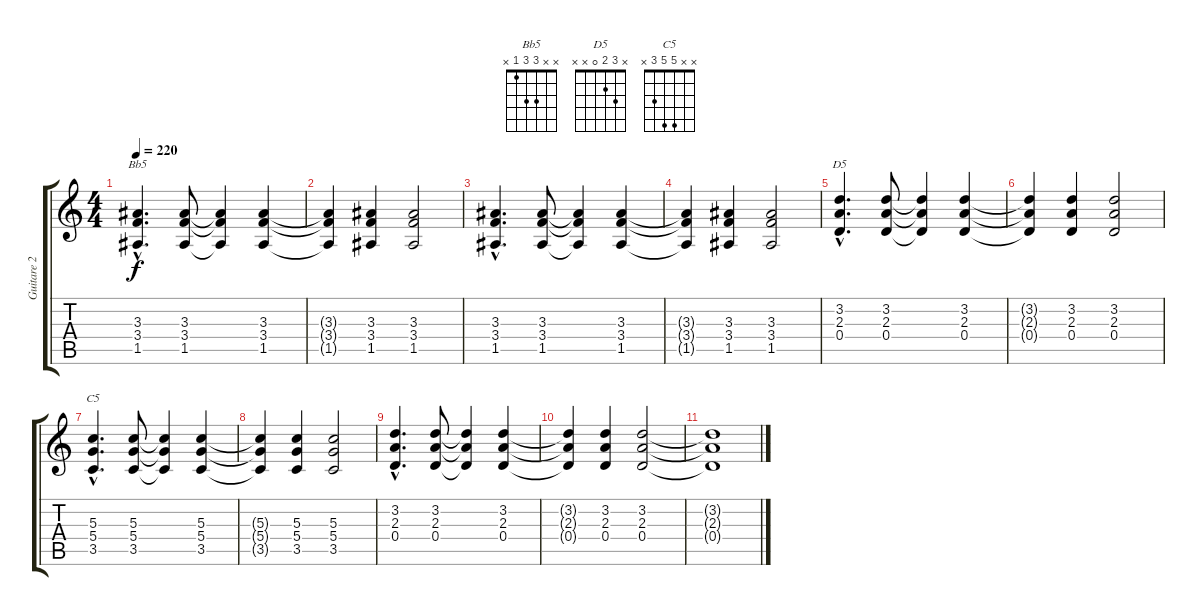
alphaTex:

\track ("Guitare 2" "Guitare 2") {instrument distortionguitar}
\staff {score tabs}
\tuning (E4 B3 G3 D3 A2 E2) {hide}
\chord ("Bb5" x x 3 3 1 x)
\chord ("D5" x 3 2 0 x x)
\chord ("C5" x x 5 5 3 x)
\ts (4 4)
\tempo 220
\clef g2
\ks c
(3.3{hac} 3.4{hac} 1.5{hac}).4{d ch "Bb5" dy f} (3.3 3.4 1.5).8 (3.3{t} 3.4{t} 1.5{t}).4 (3.3 3.4 1.5).4 |
(3.3{t} 3.4{t} 1.5{t}).4 (3.3 3.4 1.5).4 (3.3 3.4 1.5).2 |
(3.3{hac} 3.4{hac} 1.5{hac}).4{d} (3.3 3.4 1.5).8 (3.3{t} 3.4{t} 1.5{t}).4 (3.3 3.4 1.5).4 |
(3.3{t} 3.4{t} 1.5{t}).4 (3.3 3.4 1.5).4 (3.3 3.4 1.5).2 |
(3.2{hac} 2.3{hac} 0.4{hac}).4{d ch "D5"} (3.2 2.3 0.4).8 (3.2{t} 2.3{t} 0.4{t}).4 (3.2 2.3 0.4).4 |
(3.2{t} 2.3{t} 0.4{t}).4 (3.2 2.3 0.4).4 (3.2 2.3 0.4).2 |
(5.3{hac} 5.4{hac} 3.5{hac}).4{d ch "C5"} (5.3 5.4 3.5).8 (5.3{t} 5.4{t} 3.5{t}).4 (5.3 5.4 3.5).4 |
(5.3{t} 5.4{t} 3.5{t}).4 (5.3 5.4 3.5).4 (5.3 5.4 3.5).2 |
(3.2{hac} 2.3{hac} 0.4{hac}).4{d} (3.2 2.3 0.4).8 (3.2{t} 2.3{t} 0.4{t}).4 (3.2 2.3 0.4).4 |
(3.2{t} 2.3{t} 0.4{t}).4 (3.2 2.3 0.4).4 (3.2 2.3 0.4).2 |
(3.2{t} 2.3{t} 0.4{t}).1
